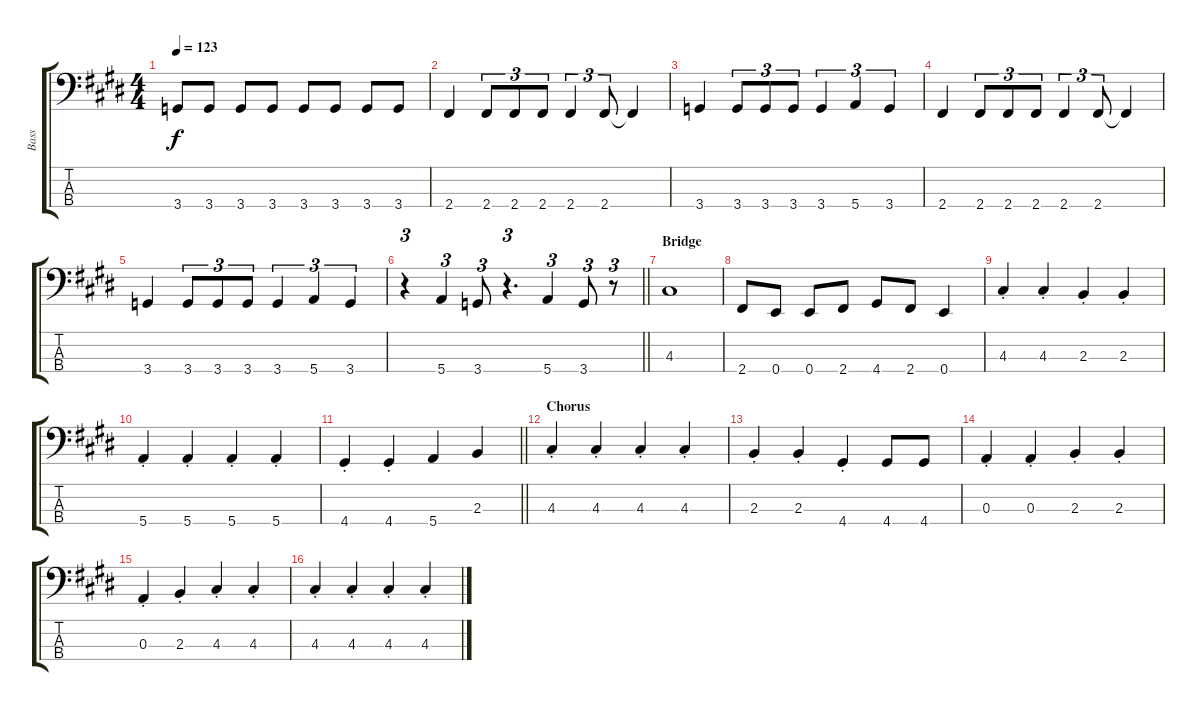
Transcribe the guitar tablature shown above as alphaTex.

\track ("Bass" "Bass") {instrument electricbasspick}
\staff {score tabs}
\tuning (G2 D2 A1 E1) {hide}
\ts (4 4)
\tempo 123
\clef f4
\ks c#minor
3.4.8{dy f} 3.4.8 3.4.8 3.4.8 3.4.8 3.4.8 3.4.8 3.4.8 |
2.4.4 2.4.8{tu (3 2)} 2.4.8{tu (3 2)} 2.4.8{tu (3 2)} 2.4.4{tu (3 2)} 2.4.8{tu (3 2)} 2.4{t}.4 |
3.4.4 3.4.8{tu (3 2)} 3.4.8{tu (3 2)} 3.4.8{tu (3 2)} 3.4.4{tu (3 2)} 5.4.4{tu (3 2)} 3.4.4{tu (3 2)} |
2.4.4 2.4.8{tu (3 2)} 2.4.8{tu (3 2)} 2.4.8{tu (3 2)} 2.4.4{tu (3 2)} 2.4.8{tu (3 2)} 2.4{t}.4 |
3.4.4 3.4.8{tu (3 2)} 3.4.8{tu (3 2)} 3.4.8{tu (3 2)} 3.4.4{tu (3 2)} 5.4.4{tu (3 2)} 3.4.4{tu (3 2)} |
\barLineRight lightlight
r.4{tu (3 2)} 5.4.4{tu (3 2)} 3.4.8{tu (3 2)} r.4{d tu (3 2)} 5.4.4{tu (3 2)} 3.4.8{tu (3 2)} r.8{tu (3 2)} |
\section ("" "Bridge")
4.3.1 |
2.4.8 0.4.8 0.4.8 2.4.8 4.4.8 2.4.8 0.4.4 |
4.3{st}.4 4.3{st}.4 2.3{st}.4 2.3{st}.4 |
5.4{st}.4 5.4{st}.4 5.4{st}.4 5.4{st}.4 |
\barLineRight lightlight
4.4{st}.4 4.4{st}.4 5.4.4 2.3.4 |
\section ("" "Chorus")
4.3{st}.4 4.3{st}.4 4.3{st}.4 4.3{st}.4 |
2.3{st}.4 2.3{st}.4 4.4{st}.4 4.4.8 4.4.8 |
0.3{st}.4 0.3{st}.4 2.3{st}.4 2.3{st}.4 |
0.3{st}.4 2.3{st}.4 4.3{st}.4 4.3{st}.4 |
4.3{st}.4 4.3{st}.4 4.3{st}.4 4.3{st}.4
